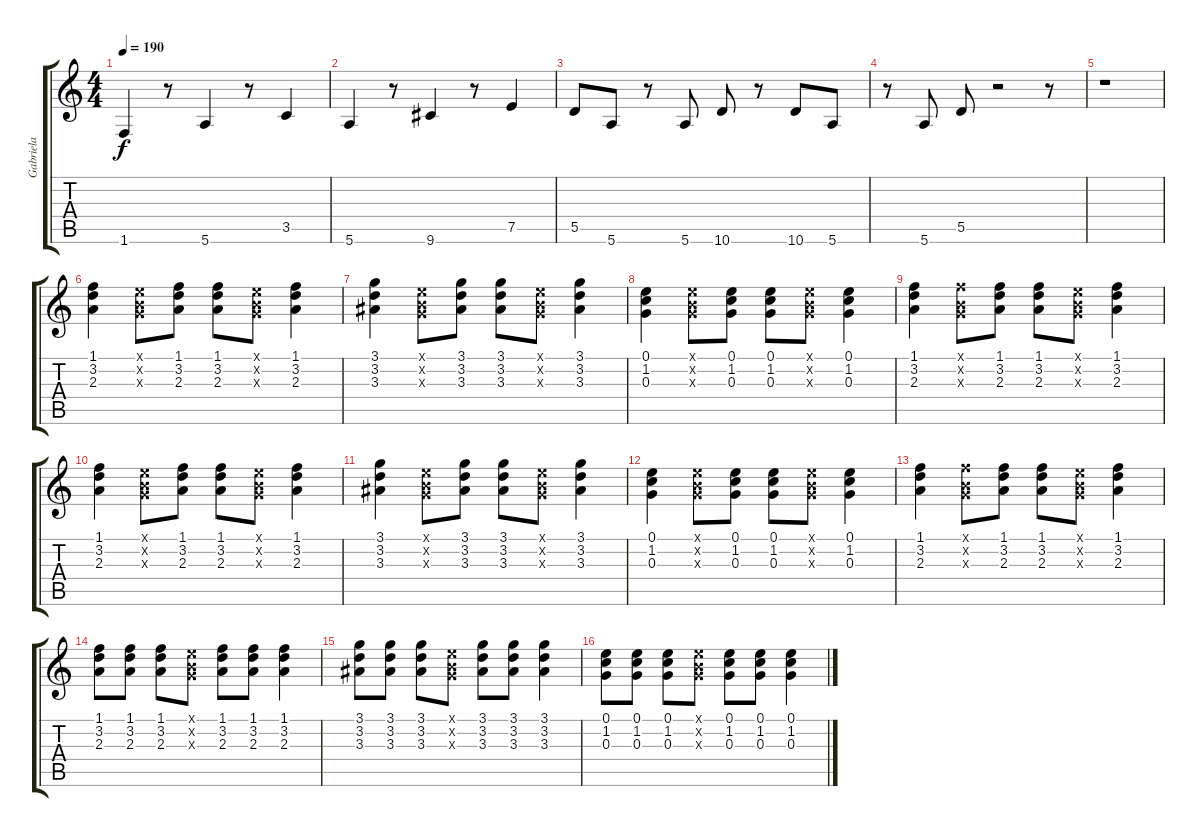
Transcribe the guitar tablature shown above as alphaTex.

\track ("Gabriela" "Gabriela") {instrument acousticguitarnylon}
\staff {score tabs}
\tuning (E4 B3 G3 D3 A2 E2) {hide}
\ts (4 4)
\tempo 190
\clef g2
\ks c
1.6.4{dy f} r.8 5.6.4 r.8 3.5.4 |
5.6.4 r.8 9.6.4 r.8 7.5.4 |
5.5.8 5.6.8 r.8 5.6.8 10.6.8 r.8 10.6.8 5.6.8 |
r.8 5.6.8 5.5.8 r.2 r.8 |
r.1 |
(1.1 3.2 2.3).4 (0.1{x} 0.2{x} 0.3{x}).8 (1.1 3.2 2.3).8 (1.1 3.2 2.3).8 (0.1{x} 0.2{x} 0.3{x}).8 (1.1 3.2 2.3).4 |
(3.1 3.2 3.3).4 (0.1{x} 0.2{x} 0.3{x}).8 (3.1 3.2 3.3).8 (3.1 3.2 3.3).8 (0.1{x} 0.2{x} 0.3{x}).8 (3.1 3.2 3.3).4 |
(0.1 1.2 0.3).4 (0.1{x} 0.2{x} 0.3{x}).8 (0.1 1.2 0.3).8 (0.1 1.2 0.3).8 (0.1{x} 0.2{x} 0.3{x}).8 (0.1 1.2 0.3).4 |
(1.1 3.2 2.3).4 (1.1{x} 0.2{x} 0.3{x}).8 (1.1 3.2 2.3).8 (1.1 3.2 2.3).8 (0.1{x} 0.2{x} 0.3{x}).8 (1.1 3.2 2.3).4 |
(1.1 3.2 2.3).4 (0.1{x} 0.2{x} 0.3{x}).8 (1.1 3.2 2.3).8 (1.1 3.2 2.3).8 (0.1{x} 0.2{x} 0.3{x}).8 (1.1 3.2 2.3).4 |
(3.1 3.2 3.3).4 (0.1{x} 0.2{x} 0.3{x}).8 (3.1 3.2 3.3).8 (3.1 3.2 3.3).8 (0.1{x} 0.2{x} 0.3{x}).8 (3.1 3.2 3.3).4 |
(0.1 1.2 0.3).4 (0.1{x} 0.2{x} 0.3{x}).8 (0.1 1.2 0.3).8 (0.1 1.2 0.3).8 (0.1{x} 0.2{x} 0.3{x}).8 (0.1 1.2 0.3).4 |
(1.1 3.2 2.3).4 (1.1{x} 0.2{x} 0.3{x}).8 (1.1 3.2 2.3).8 (1.1 3.2 2.3).8 (0.1{x} 0.2{x} 0.3{x}).8 (1.1 3.2 2.3).4 |
(1.1 3.2 2.3).8 (1.1 3.2 2.3).8 (1.1 3.2 2.3).8 (0.1{x} 0.2{x} 0.3{x}).8 (1.1 3.2 2.3).8 (1.1 3.2 2.3).8 (1.1 3.2 2.3).4 |
(3.1 3.2 3.3).8 (3.1 3.2 3.3).8 (3.1 3.2 3.3).8 (0.1{x} 0.2{x} 0.3{x}).8 (3.1 3.2 3.3).8 (3.1 3.2 3.3).8 (3.1 3.2 3.3).4 |
(0.1 1.2 0.3).8 (0.1 1.2 0.3).8 (0.1 1.2 0.3).8 (0.1{x} 0.2{x} 0.3{x}).8 (0.1 1.2 0.3).8 (0.1 1.2 0.3).8 (0.1 1.2 0.3).4
